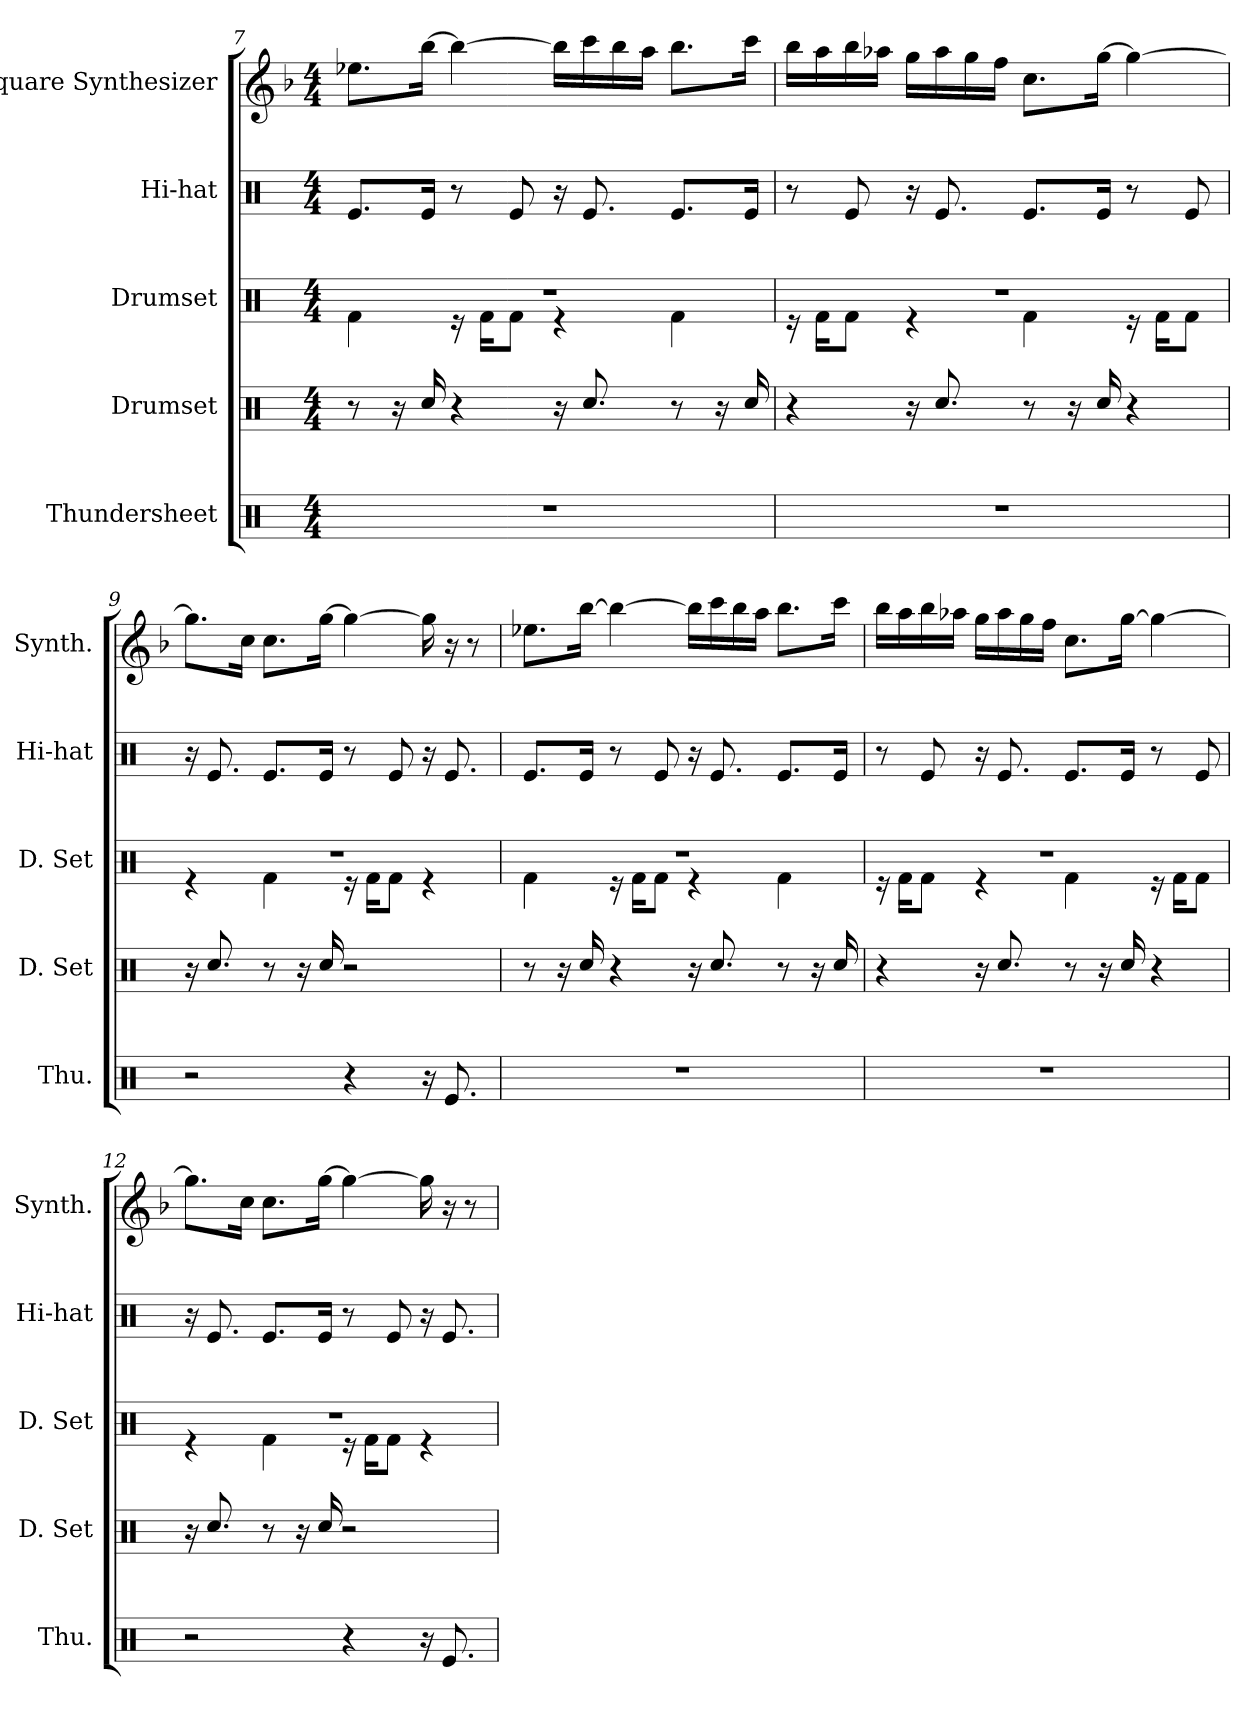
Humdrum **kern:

**kern	**kern	**kern	**kern	**kern
*part5	*part4	*part3	*part2	*part1
*staff5	*staff4	*staff3	*staff2	*staff1
*I"Thundersheet	*I"Drumset	*I"Drumset	*I"Hi-hat	*I"Square Synthesizer
*I'Thu.	*I'D. Set	*I'D. Set	*I'Hi-hat	*I'Synth.
!!LO:PB:g=z
*clefX	*clefX	*clefX	*clefX	*clefG2
*k[]	*k[]	*k[]	*k[]	*k[b-]
*M4/4	*M4/4	*M4/4	*M4/4	*M4/4
=7	=7	=7	=7	=7
*	*	*^	*	*
1r	8r	1r	4Rf\	8.Re/L	8.ee-X\L
.	16r	.	.	.	.
.	16Rcc/	.	.	16Re/Jk	[16bb-\Jk
.	4r	.	16r	8r	4bb-\_
.	.	.	16Rf\KL	.	.
.	.	.	8Rf\J	8Re/	.
.	16r	.	4r	16r	16bb-\LL]
.	8.Rcc/	.	.	8.Re/	16ccc\
.	.	.	.	.	16bb-\
.	.	.	.	.	16aa\JJ
.	8r	.	4Rf\	8.Re/L	8.bb-\L
.	16r	.	.	.	.
.	16Rcc/	.	.	16Re/Jk	16ccc\Jk
=8	=8	=8	=8	=8	=8
1r	4r	1r	16r	8r	16bb-\LL
.	.	.	16Rf\KL	.	16aa\
.	.	.	8Rf\J	8Re/	16bb-\
.	.	.	.	.	16aa-X\JJ
.	16r	.	4r	16r	16gg\LL
.	8.Rcc/	.	.	8.Re/	16aa-\
.	.	.	.	.	16gg\
.	.	.	.	.	16ff\JJ
.	8r	.	4Rf\	8.Re/L	8.cc\L
.	16r	.	.	.	.
.	16Rcc/	.	.	16Re/Jk	[16gg\Jk
.	4r	.	16r	8r	4gg\_
.	.	.	16Rf\KL	.	.
.	.	.	8Rf\J	8Re/	.
!!LO:LB:g=z
=9	=9	=9	=9	=9	=9
2r	16r	1r	4r	16r	8.gg\L]
.	8.Rcc/	.	.	8.Re/	.
.	.	.	.	.	16cc\Jk
.	8r	.	4Rf\	8.Re/L	8.cc\L
.	16r	.	.	.	.
.	16Rcc/	.	.	16Re/Jk	[16gg\Jk
4r	2r	.	16r	8r	4gg\_
.	.	.	16Rf\KL	.	.
.	.	.	8Rf\J	8Re/	.
16r	.	.	4r	16r	16gg\]
8.Re/	.	.	.	8.Re/	16r
.	.	.	.	.	8r
=10	=10	=10	=10	=10	=10
1r	8r	1r	4Rf\	8.Re/L	8.ee-X\L
.	16r	.	.	.	.
.	16Rcc/	.	.	16Re/Jk	[16bb-\Jk
.	4r	.	16r	8r	4bb-\_
.	.	.	16Rf\KL	.	.
.	.	.	8Rf\J	8Re/	.
.	16r	.	4r	16r	16bb-\LL]
.	8.Rcc/	.	.	8.Re/	16ccc\
.	.	.	.	.	16bb-\
.	.	.	.	.	16aa\JJ
.	8r	.	4Rf\	8.Re/L	8.bb-\L
.	16r	.	.	.	.
.	16Rcc/	.	.	16Re/Jk	16ccc\Jk
!!LO:LB:g=z
=11	=11	=11	=11	=11	=11
1r	4r	1r	16r	8r	16bb-\LL
.	.	.	16Rf\KL	.	16aa\
.	.	.	8Rf\J	8Re/	16bb-\
.	.	.	.	.	16aa-X\JJ
.	16r	.	4r	16r	16gg\LL
.	8.Rcc/	.	.	8.Re/	16aa-\
.	.	.	.	.	16gg\
.	.	.	.	.	16ff\JJ
.	8r	.	4Rf\	8.Re/L	8.cc\L
.	16r	.	.	.	.
.	16Rcc/	.	.	16Re/Jk	[16gg\Jk
.	4r	.	16r	8r	4gg\_
.	.	.	16Rf\KL	.	.
.	.	.	8Rf\J	8Re/	.
=12	=12	=12	=12	=12	=12
2r	16r	1r	4r	16r	8.gg\L]
.	8.Rcc/	.	.	8.Re/	.
.	.	.	.	.	16cc\Jk
.	8r	.	4Rf\	8.Re/L	8.cc\L
.	16r	.	.	.	.
.	16Rcc/	.	.	16Re/Jk	[16gg\Jk
4r	2r	.	16r	8r	4gg\_
.	.	.	16Rf\KL	.	.
.	.	.	8Rf\J	8Re/	.
16r	.	.	4r	16r	16gg\]
8.Re/	.	.	.	8.Re/	16r
.	.	.	.	.	8r
*	*	*v	*v	*	*
=	=	=	=	=
*-	*-	*-	*-	*-
